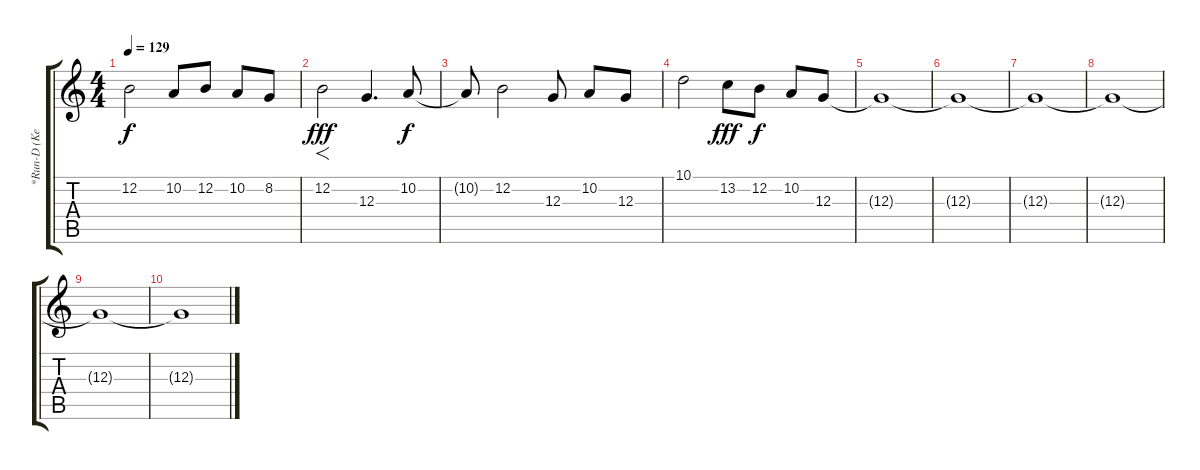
\track ("*Run-D (Keyboard 2)" "*Run-D (Ke") {instrument lead2sawtooth}
\staff {score tabs}
\tuning (E4 B3 G3 D3 A2 E2) {hide}
\ts (4 4)
\tempo 129
\clef g2
\ks c
12.2{t}.2{dy f} 10.2.8{volume 7} 12.2.8 10.2.8 8.2.8 |
12.2.2{f dy fff volume 10} 12.3.4{d} 10.2.8{dy f} |
10.2{t}.8 12.2.2 12.3.8 10.2.8 12.3.8 |
10.1.2 13.2.8{dy fff} 12.2.8{dy f} 10.2.8 12.3.8 |
12.3{t}.1 |
12.3{t}.1{volume 2} |
12.3{t}.1 |
12.3{t}.1 |
12.3{t}.1 |
12.3{t}.1
